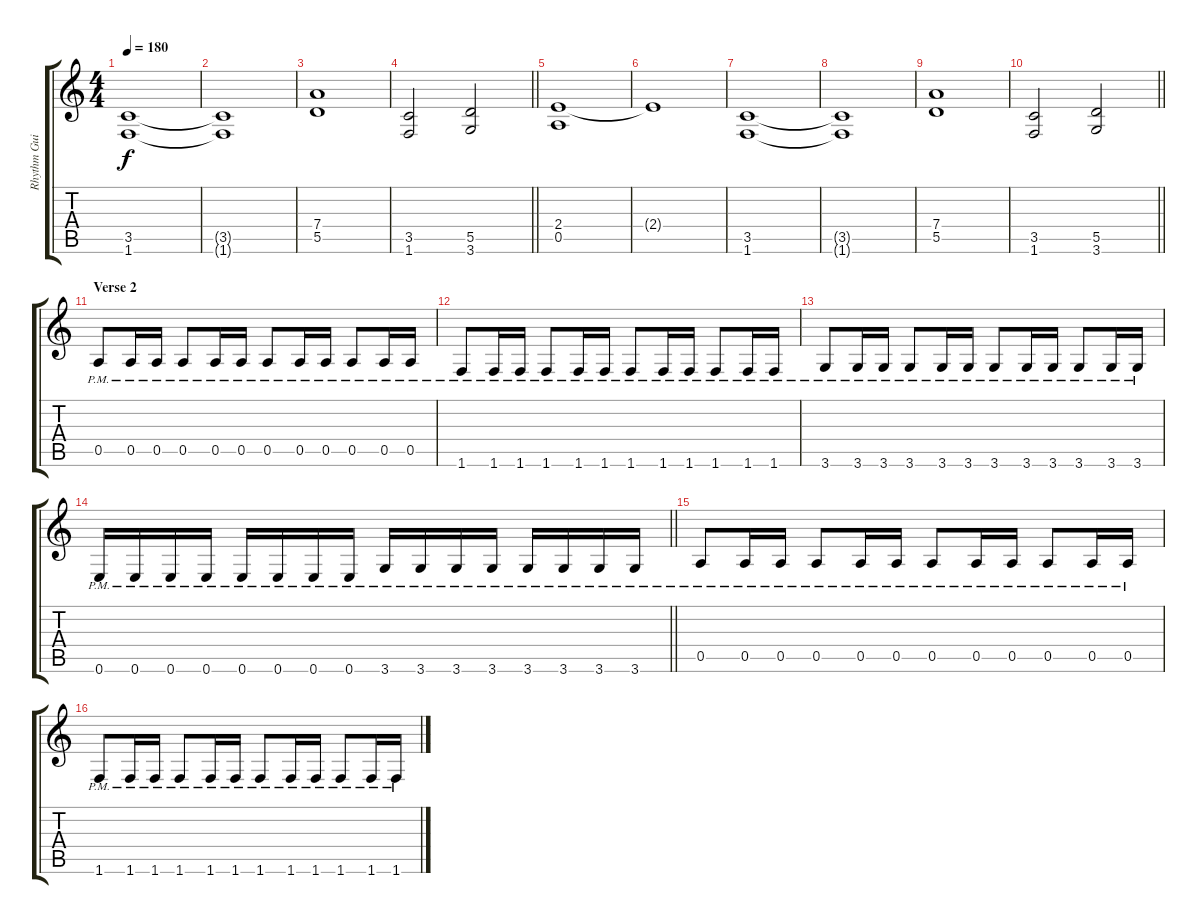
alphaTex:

\track ("Rhythm Guitar 1: Juha-Pekka Alanen" "Rhythm Gui") {instrument distortionguitar}
\staff {score tabs}
\tuning (E4 B3 G3 D3 A2 E2) {hide}
\ts (4 4)
\tempo 180
\clef g2
\ks aminor
(3.5 1.6).1{dy f} |
(3.5{t} 1.6{t}).1 |
(7.4 5.5).1 |
\barLineRight lightlight
(3.5 1.6).2 (5.5 3.6).2 |
(2.4 0.5).1 |
2.4{t}.1 |
(3.5 1.6).1 |
(3.5{t} 1.6{t}).1 |
(7.4 5.5).1 |
\barLineRight lightlight
(3.5 1.6).2 (5.5 3.6).2 |
\section ("" "Verse 2")
0.5{pm}.8 0.5{pm}.16 0.5{pm}.16 0.5{pm}.8 0.5{pm}.16 0.5{pm}.16 0.5{pm}.8 0.5{pm}.16 0.5{pm}.16 0.5{pm}.8 0.5{pm}.16 0.5{pm}.16 |
1.6{pm}.8 1.6{pm}.16 1.6{pm}.16 1.6{pm}.8 1.6{pm}.16 1.6{pm}.16 1.6{pm}.8 1.6{pm}.16 1.6{pm}.16 1.6{pm}.8 1.6{pm}.16 1.6{pm}.16 |
3.6{pm}.8 3.6{pm}.16 3.6{pm}.16 3.6{pm}.8 3.6{pm}.16 3.6{pm}.16 3.6{pm}.8 3.6{pm}.16 3.6{pm}.16 3.6{pm}.8 3.6{pm}.16 3.6{pm}.16 |
\barLineRight lightlight
0.6{pm}.16 0.6{pm}.16 0.6{pm}.16 0.6{pm}.16 0.6{pm}.16 0.6{pm}.16 0.6{pm}.16 0.6{pm}.16 3.6{pm}.16 3.6{pm}.16 3.6{pm}.16 3.6{pm}.16 3.6{pm}.16 3.6{pm}.16 3.6{pm}.16 3.6{pm}.16 |
0.5{pm}.8 0.5{pm}.16 0.5{pm}.16 0.5{pm}.8 0.5{pm}.16 0.5{pm}.16 0.5{pm}.8 0.5{pm}.16 0.5{pm}.16 0.5{pm}.8 0.5{pm}.16 0.5{pm}.16 |
1.6{pm}.8 1.6{pm}.16 1.6{pm}.16 1.6{pm}.8 1.6{pm}.16 1.6{pm}.16 1.6{pm}.8 1.6{pm}.16 1.6{pm}.16 1.6{pm}.8 1.6{pm}.16 1.6{pm}.16
